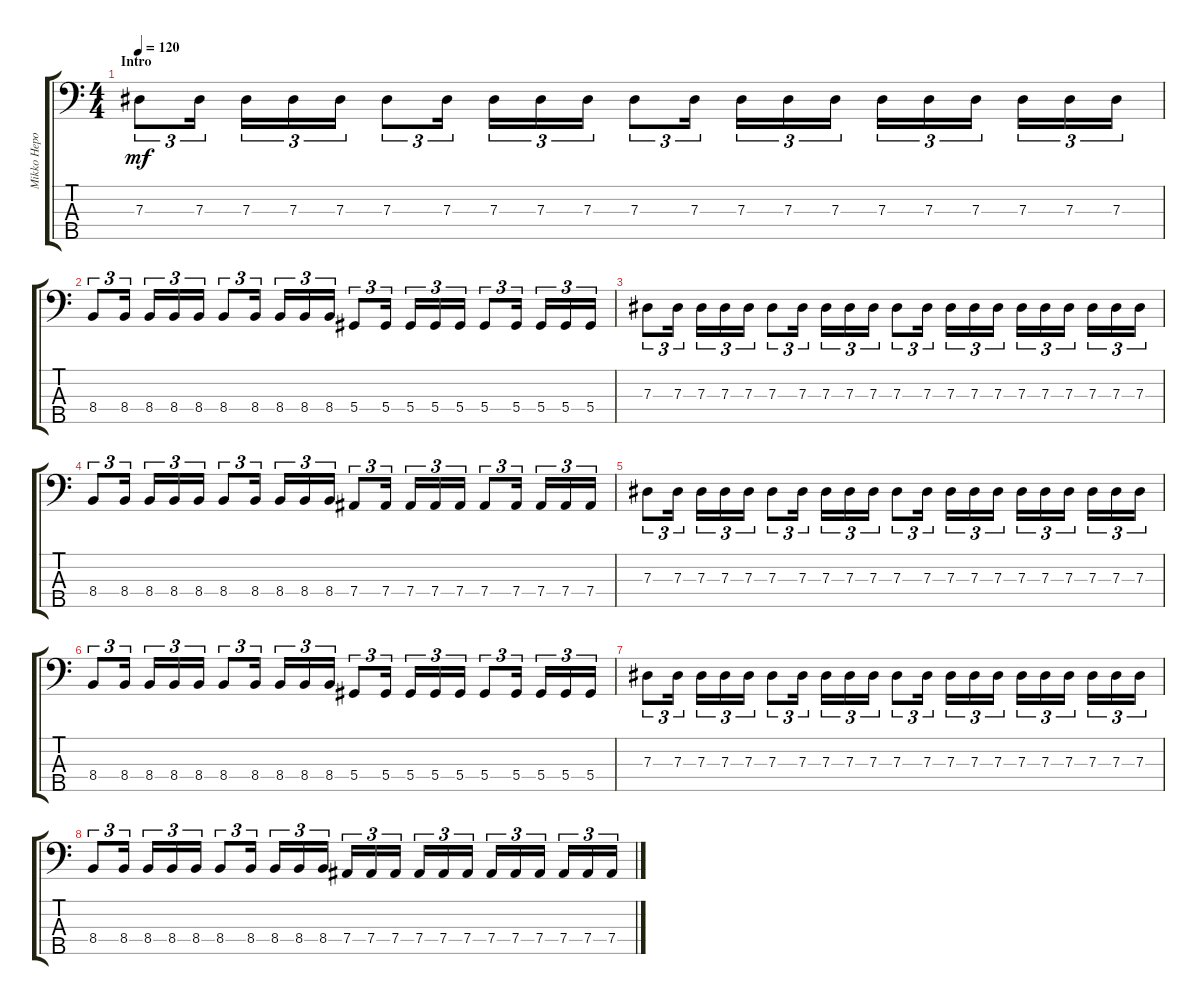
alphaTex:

\track ("Mikko Hepo-Oja (bass)" "Mikko Hepo") {instrument electricbasspick}
\staff {score tabs}
\tuning (Gb2 Db2 Ab1 Eb1 Bb0) {hide}
\ts (4 4)
\section ("" "Intro")
\tempo 120
\clef f4
\ks c
7.3.8{tu (3 2) dy mf} 7.3.16{tu (3 2)} 7.3.16{tu (3 2)} 7.3.16{tu (3 2)} 7.3.16{tu (3 2)} 7.3.8{tu (3 2)} 7.3.16{tu (3 2)} 7.3.16{tu (3 2)} 7.3.16{tu (3 2)} 7.3.16{tu (3 2)} 7.3.8{tu (3 2)} 7.3.16{tu (3 2)} 7.3.16{tu (3 2)} 7.3.16{tu (3 2)} 7.3.16{tu (3 2)} 7.3.16{tu (3 2)} 7.3.16{tu (3 2)} 7.3.16{tu (3 2)} 7.3.16{tu (3 2)} 7.3.16{tu (3 2)} 7.3.16{tu (3 2)} |
8.4.8{tu (3 2)} 8.4.16{tu (3 2)} 8.4.16{tu (3 2)} 8.4.16{tu (3 2)} 8.4.16{tu (3 2)} 8.4.8{tu (3 2)} 8.4.16{tu (3 2)} 8.4.16{tu (3 2)} 8.4.16{tu (3 2)} 8.4.16{tu (3 2)} 5.4.8{tu (3 2)} 5.4.16{tu (3 2)} 5.4.16{tu (3 2)} 5.4.16{tu (3 2)} 5.4.16{tu (3 2)} 5.4.8{tu (3 2)} 5.4.16{tu (3 2)} 5.4.16{tu (3 2)} 5.4.16{tu (3 2)} 5.4.16{tu (3 2)} |
7.3.8{tu (3 2)} 7.3.16{tu (3 2)} 7.3.16{tu (3 2)} 7.3.16{tu (3 2)} 7.3.16{tu (3 2)} 7.3.8{tu (3 2)} 7.3.16{tu (3 2)} 7.3.16{tu (3 2)} 7.3.16{tu (3 2)} 7.3.16{tu (3 2)} 7.3.8{tu (3 2)} 7.3.16{tu (3 2)} 7.3.16{tu (3 2)} 7.3.16{tu (3 2)} 7.3.16{tu (3 2)} 7.3.16{tu (3 2)} 7.3.16{tu (3 2)} 7.3.16{tu (3 2)} 7.3.16{tu (3 2)} 7.3.16{tu (3 2)} 7.3.16{tu (3 2)} |
8.4.8{tu (3 2)} 8.4.16{tu (3 2)} 8.4.16{tu (3 2)} 8.4.16{tu (3 2)} 8.4.16{tu (3 2)} 8.4.8{tu (3 2)} 8.4.16{tu (3 2)} 8.4.16{tu (3 2)} 8.4.16{tu (3 2)} 8.4.16{tu (3 2)} 7.4.8{tu (3 2)} 7.4.16{tu (3 2)} 7.4.16{tu (3 2)} 7.4.16{tu (3 2)} 7.4.16{tu (3 2)} 7.4.8{tu (3 2)} 7.4.16{tu (3 2)} 7.4.16{tu (3 2)} 7.4.16{tu (3 2)} 7.4.16{tu (3 2)} |
7.3.8{tu (3 2)} 7.3.16{tu (3 2)} 7.3.16{tu (3 2)} 7.3.16{tu (3 2)} 7.3.16{tu (3 2)} 7.3.8{tu (3 2)} 7.3.16{tu (3 2)} 7.3.16{tu (3 2)} 7.3.16{tu (3 2)} 7.3.16{tu (3 2)} 7.3.8{tu (3 2)} 7.3.16{tu (3 2)} 7.3.16{tu (3 2)} 7.3.16{tu (3 2)} 7.3.16{tu (3 2)} 7.3.16{tu (3 2)} 7.3.16{tu (3 2)} 7.3.16{tu (3 2)} 7.3.16{tu (3 2)} 7.3.16{tu (3 2)} 7.3.16{tu (3 2)} |
8.4.8{tu (3 2)} 8.4.16{tu (3 2)} 8.4.16{tu (3 2)} 8.4.16{tu (3 2)} 8.4.16{tu (3 2)} 8.4.8{tu (3 2)} 8.4.16{tu (3 2)} 8.4.16{tu (3 2)} 8.4.16{tu (3 2)} 8.4.16{tu (3 2)} 5.4.8{tu (3 2)} 5.4.16{tu (3 2)} 5.4.16{tu (3 2)} 5.4.16{tu (3 2)} 5.4.16{tu (3 2)} 5.4.8{tu (3 2)} 5.4.16{tu (3 2)} 5.4.16{tu (3 2)} 5.4.16{tu (3 2)} 5.4.16{tu (3 2)} |
7.3.8{tu (3 2)} 7.3.16{tu (3 2)} 7.3.16{tu (3 2)} 7.3.16{tu (3 2)} 7.3.16{tu (3 2)} 7.3.8{tu (3 2)} 7.3.16{tu (3 2)} 7.3.16{tu (3 2)} 7.3.16{tu (3 2)} 7.3.16{tu (3 2)} 7.3.8{tu (3 2)} 7.3.16{tu (3 2)} 7.3.16{tu (3 2)} 7.3.16{tu (3 2)} 7.3.16{tu (3 2)} 7.3.16{tu (3 2)} 7.3.16{tu (3 2)} 7.3.16{tu (3 2)} 7.3.16{tu (3 2)} 7.3.16{tu (3 2)} 7.3.16{tu (3 2)} |
8.4.8{tu (3 2)} 8.4.16{tu (3 2)} 8.4.16{tu (3 2)} 8.4.16{tu (3 2)} 8.4.16{tu (3 2)} 8.4.8{tu (3 2)} 8.4.16{tu (3 2)} 8.4.16{tu (3 2)} 8.4.16{tu (3 2)} 8.4.16{tu (3 2)} 7.4.16{tu (3 2)} 7.4.16{tu (3 2)} 7.4.16{tu (3 2)} 7.4.16{tu (3 2)} 7.4.16{tu (3 2)} 7.4.16{tu (3 2)} 7.4.16{tu (3 2)} 7.4.16{tu (3 2)} 7.4.16{tu (3 2)} 7.4.16{tu (3 2)} 7.4.16{tu (3 2)} 7.4.16{tu (3 2)}
